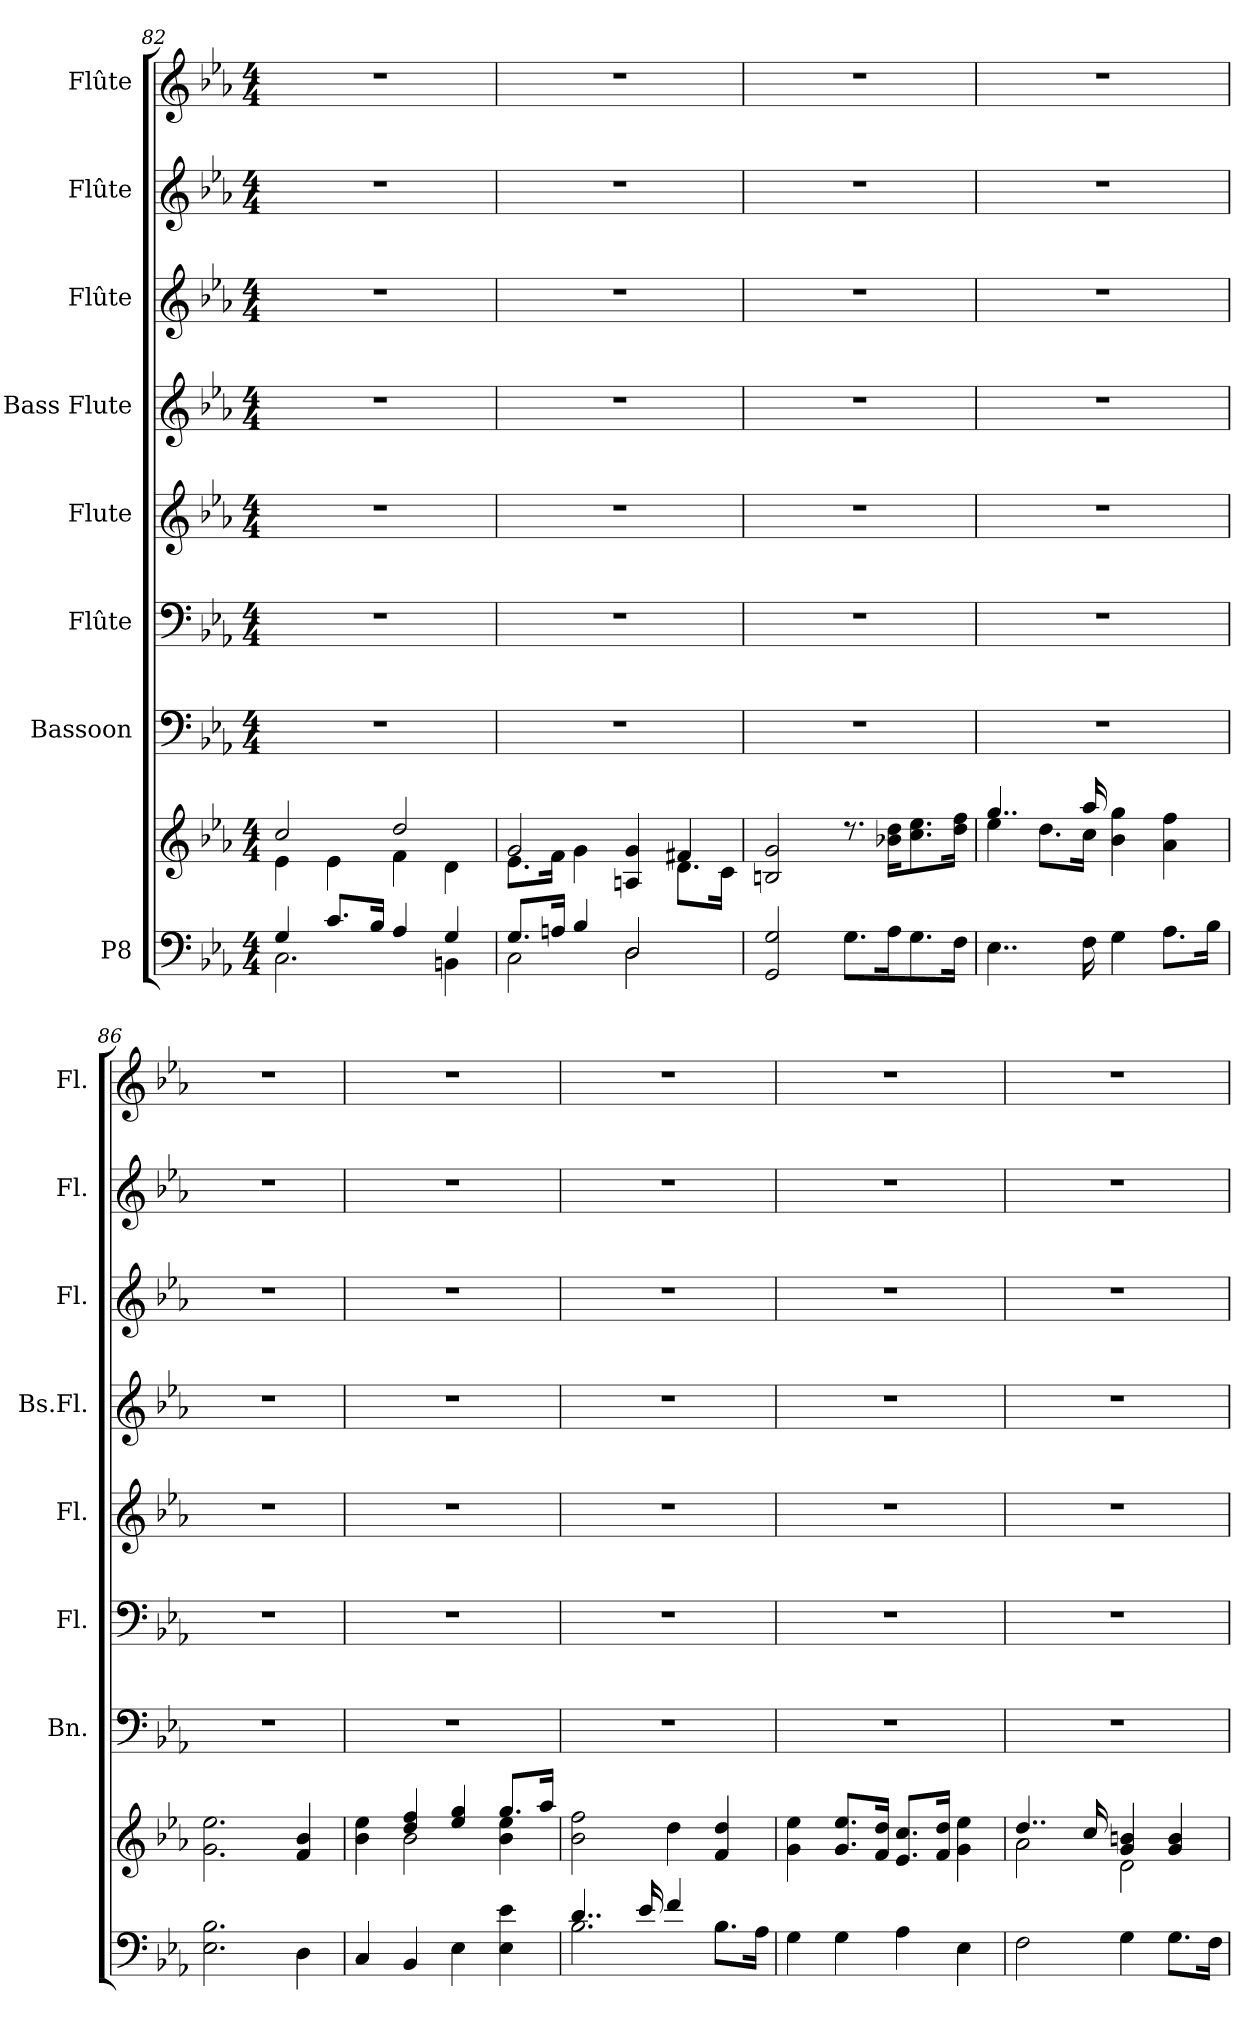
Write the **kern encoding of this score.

**kern	**kern	**kern	**kern	**kern	**kern	**kern	**kern	**kern
*part8	*part8	*part7	*part6	*part5	*part4	*part3	*part2	*part1
*staff9	*staff8	*staff7	*staff6	*staff5	*staff4	*staff3	*staff2	*staff1
*I"P8	*	*I"Bassoon	*I"Flûte	*I"Flute	*I"Bass Flute	*I"Flûte	*I"Flûte	*I"Flûte
*	*	*I'Bn.	*I'Fl.	*I'Fl.	*I'Bs.Fl.	*I'Fl.	*I'Fl.	*I'Fl.
*clefF4	*clefG2	*clefF4	*clefF4	*clefG2	*clefG2	*clefG2	*clefG2	*clefG2
*	*	*	*	*ITrd7c12	*ITrd7c12	*ITrd7c12	*	*
*k[b-e-a-]	*k[b-e-a-]	*k[b-e-a-]	*k[b-e-a-]	*k[b-e-a-]	*k[b-e-a-]	*k[b-e-a-]	*k[b-e-a-]	*k[b-e-a-]
*E-:	*E-:	*E-:	*E-:	*E-:	*E-:	*E-:	*E-:	*E-:
*M4/4	*M4/4	*M4/4	*M4/4	*M4/4	*M4/4	*M4/4	*M4/4	*M4/4
=82	=82	=82	=82	=82	=82	=82	=82	=82
*^	*^	*	*	*	*	*	*	*
4G/	2.C\	4e-\	2cc/	1r	1r	1r	1r	1r	1r	1r
8.c/L	.	4e-\	.	.	.	.	.	.	.	.
16B-/Jk	.	.	.	.	.	.	.	.	.	.
4A-/	.	4f\	2dd/	.	.	.	.	.	.	.
4G/	4BBn\	4d\	.	.	.	.	.	.	.	.
=83	=83	=83	=83	=83	=83	=83	=83	=83	=83	=83
8.G/L	2C\	8.e-\L	2g/	1r	1r	1r	1r	1r	1r	1r
16An/Jk	.	16f\Jk	.	.	.	.	.	.	.	.
4B-/	.	4g\	.	.	.	.	.	.	.	.
2D/	2D\	4ryy	4An/ 4g/	.	.	.	.	.	.	.
.	.	8.d\L	4f#X/	.	.	.	.	.	.	.
.	.	16c\Jk	.	.	.	.	.	.	.	.
=84	=84	=84	=84	=84	=84	=84	=84	=84	=84	=84
2GG/ 2G/	1ryy	2Bn/ 2g/	1ryy	1r	1r	1r	1r	1r	1r	1r
8.G\L	.	8.r	.	.	.	.	.	.	.	.
16A-\k	.	16b-X\ 16dd\KL	.	.	.	.	.	.	.	.
8.G\	.	8.cc\ 8.ee-\	.	.	.	.	.	.	.	.
16F\Jk	.	16dd\ 16ff\Jk	.	.	.	.	.	.	.	.
=85	=85	=85	=85	=85	=85	=85	=85	=85	=85	=85
4..E-\	1ryy	4ee-\	4..gg/	1r	1r	1r	1r	1r	1r	1r
.	.	8.dd\L	.	.	.	.	.	.	.	.
16F\	.	16cc\Jk	16aa-/	.	.	.	.	.	.	.
4G\	.	4b-\ 4gg\	2ryy	.	.	.	.	.	.	.
8.A-\L	.	4a-\ 4ff\	.	.	.	.	.	.	.	.
16B-\Jk	.	.	.	.	.	.	.	.	.	.
=86	=86	=86	=86	=86	=86	=86	=86	=86	=86	=86
2.E-\ 2.B-\	1ryy	2.g\ 2.ee-\	1ryy	1r	1r	1r	1r	1r	1r	1r
4D\	.	4f/ 4b-/	.	.	.	.	.	.	.	.
!!LO:PB:g=z
=87	=87	=87	=87	=87	=87	=87	=87	=87	=87	=87
4C/	1ryy	4b-\ 4ee-\	4ryy	1r	1r	1r	1r	1r	1r	1r
4BB-/	.	4dd/ 4ff/	2b-\	.	.	.	.	.	.	.
4E-\	.	4ee-/ 4gg/	.	.	.	.	.	.	.	.
4E-\ 4e-\	.	8.gg/L	4b-\ 4ee-\	.	.	.	.	.	.	.
.	.	16aa-/Jk	.	.	.	.	.	.	.	.
=88	=88	=88	=88	=88	=88	=88	=88	=88	=88	=88
4..d/	2.B-\	2b-\ 2ff\	1ryy	1r	1r	1r	1r	1r	1r	1r
16e-/	.	.	.	.	.	.	.	.	.	.
4f/	.	4dd\	.	.	.	.	.	.	.	.
8.B-\L	4ryy	4f/ 4dd/	.	.	.	.	.	.	.	.
16A-\Jk	.	.	.	.	.	.	.	.	.	.
=89	=89	=89	=89	=89	=89	=89	=89	=89	=89	=89
4G\	1ryy	4g\ 4ee-\	1ryy	1r	1r	1r	1r	1r	1r	1r
4G\	.	8.g/ 8.ee-/L	.	.	.	.	.	.	.	.
.	.	16f/ 16dd/Jk	.	.	.	.	.	.	.	.
4A-\	.	8.e-/ 8.cc/L	.	.	.	.	.	.	.	.
.	.	16f/ 16dd/Jk	.	.	.	.	.	.	.	.
4E-\	.	4g\ 4ee-\	.	.	.	.	.	.	.	.
=90	=90	=90	=90	=90	=90	=90	=90	=90	=90	=90
2F\	1ryy	4..dd/	2a-\	1r	1r	1r	1r	1r	1r	1r
.	.	16cc/	.	.	.	.	.	.	.	.
4G\	.	4g/ 4bn/	2d\	.	.	.	.	.	.	.
8.G\L	.	4g/ 4b/	.	.	.	.	.	.	.	.
16F\Jk	.	.	.	.	.	.	.	.	.	.
*v	*v	*	*	*	*	*	*	*	*	*
*	*v	*v	*	*	*	*	*	*	*
=	=	=	=	=	=	=	=	=
*-	*-	*-	*-	*-	*-	*-	*-	*-
